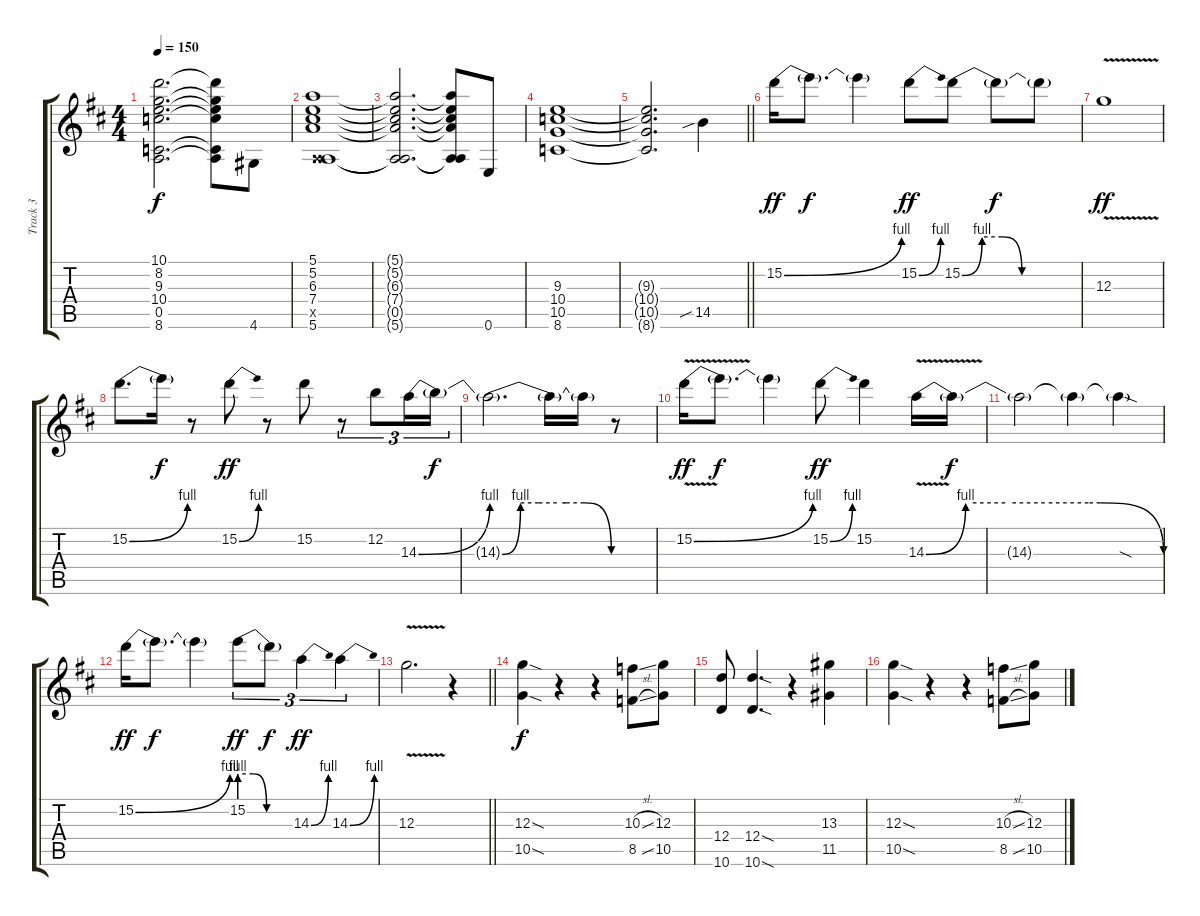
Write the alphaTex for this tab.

\track ("Track 3" "Track 3") {instrument overdrivenguitar}
\staff {score tabs}
\tuning (E4 B3 G3 D3 A2 E2) {hide}
\ts (4 4)
\tempo 150
\clef g2
\ks d
(10.1{t} 8.2{t} 9.3{t} 10.4{t} 0.5{t} 8.6{t}).2{d dy f} (10.1{t} 8.2{t} 9.3{t} 10.4{t} 0.5{t} 8.6{t}).8 4.6.8 |
(5.1 5.2 6.3 7.4 0.5{x} 5.6).1 |
(5.1{t} 5.2{t} 6.3{t} 7.4{t} 0.5{t} 5.6{t}).2{d} (5.1{t} 5.2{t} 6.3{t} 7.4{t} 0.5{t} 5.6{t}).8 0.6.8 |
(9.3 10.4 10.5 8.6).1 |
\barLineRight lightlight
(9.3{t} 10.4{t} 10.5{t} 8.6{t}).2{d} 14.5{sib}.4 |
15.2{be (bend 0 0 60 4)}.16{dy ff} 15.2{t}.8{d dy f} 15.2{t}.4 15.2{be (bend 0 0 60 4)}.8{dy ff} 15.2{be (custom 0 0 10 4 20 4 30 0 60 0)}.8 15.2{t}.8{dy f} 15.2{t}.8 |
12.3{v}.1{dy ff} |
15.2{be (bend 0 0 60 4)}.8{d} 15.2{t}.16{dy f} r.8 15.2{be (bend 0 0 60 4)}.8{dy ff} r.8 15.2.8 r.8{tu (3 2)} 12.2.8{tu (3 2)} 14.3{be (bend 0 0 60 4)}.16{tu (3 2)} 14.3{t}.16{tu (3 2) dy f} |
14.3{be (custom 0 0 10 4 20 4 30 4 35 4 45 4 60 0) t}.2{d} 14.3{t}.16 14.3{t}.16 r.8 |
15.2{be (bend 0 0 60 4) v}.16{dy ff} 15.2{t}.8{d dy f} 15.2{t}.4 15.2{be (bend 0 0 60 4)}.8{dy ff} 15.2.4 14.3{be (custom 0 0 10 4 20 4 30 4 41 4 44 4 60 0) v}.16 14.3{t}.16{dy f} |
14.3{t}.2 14.3{t}.4 14.3{sod t}.4 |
15.2{be (bend 0 0 60 4)}.16{dy ff} 15.2{t}.8{d dy f} 15.2{t}.4 15.2{be (custom 0 4 15 4 30 0 60 0)}.8{tu (3 2) dy ff} 15.2{t}.8{tu (3 2) dy f} 14.3{be (bend 0 0 60 4)}.4{tu (3 2) dy ff} 14.3{be (bend 0 0 60 4)}.4{tu (3 2)} |
\barLineRight lightlight
12.3{v}.2{d} r.4 |
(12.3{sod} 10.5{sod}).4{dy f} r.4 r.4 (10.3{sl} 8.5{sl}).8 (12.3 10.5).8 |
(12.4 10.6).8 (12.4{sod} 10.6{sod}).4{d} r.4 (13.3 11.5).4 |
(12.3{sod} 10.5{sod}).4 r.4 r.4 (10.3{sl} 8.5{sl}).8 (12.3 10.5).8
